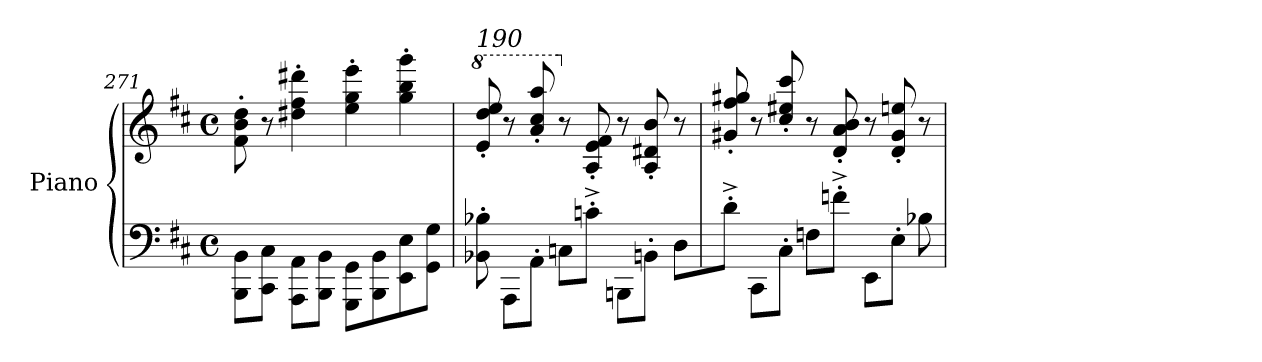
**kern	**kern
*part1	*part1
*staff2	*staff1
*I"Piano	*
*I'Pno	*
*clefF4	*clefG2
*k[f#c#]	*k[f#c#]
*M4/4	*M4/4
*met(c)	*met(c)
=271	=271
8BBB\ 8BB\L	8f#\' 8b\' 8dd\'
8CC#\ 8C#\J	8r
8AAA\ 8AA\L	4dd#X\' 4ff#\' 4ddd#X\'
8BBB\ 8BB\J	.
8GGG\ 8GG\L	4ee\' 4gg\' 4eee\'
8BBB\ 8BB\	.
8EE\ 8E\	4gg\' 4bb\' 4ggg\'
8GG\ 8G\J	.
!!LO:LB:g=z
=272	=272
*	*8va
!	!LO:TX:a:i:t=190
8BB-X\' 8B-X\'	8ee/' 8ddd/' 8eee/'
8AAA\L	8r
8AA'\J	8aa/' 8ccc#/' 8aaa/'
*	*X8va
8Cn\L	8r
8cn'^\J	8A/' 8e/' 8f#/'
8BBBn\L	8r
8BBn'\J	8A/' 8d#X/' 8b/'
8D\L	8r
=273	=273
8d'^\J	8g#X/' 8ff#/' 8gg#X/'
8CC#\L	8r
8C#'\J	8cc#/' 8ee#X/' 8ccc#/'
8Fn\L	8r
8fn'^\J	8d/' 8a/' 8b/'
8EE\L	8r
8E'\J	8d/' 8g#/' 8een/'
8B-X\L	8r
=	=
*-	*-
